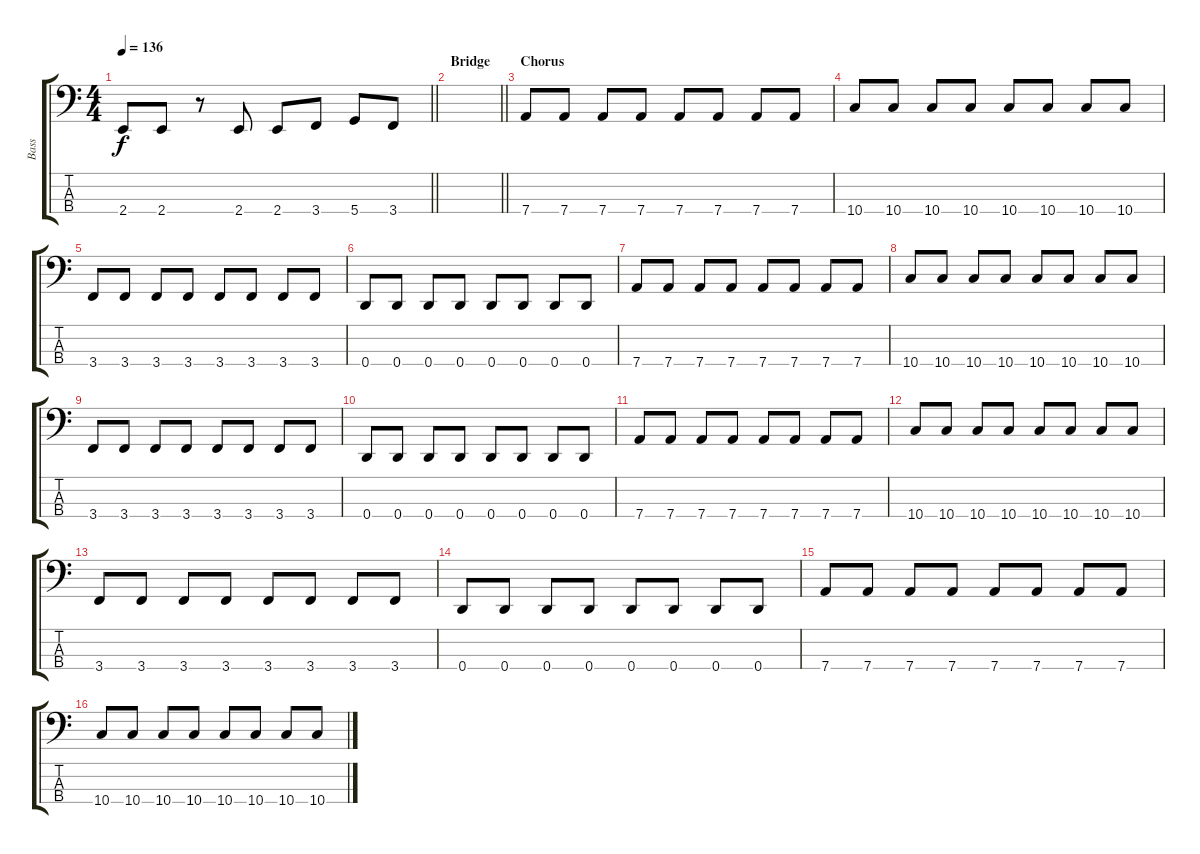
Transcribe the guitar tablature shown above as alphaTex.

\track ("Bass" "Bass") {instrument electricbasspick}
\staff {score tabs}
\tuning (G2 D2 A1 D1) {hide}
\ts (4 4)
\tempo 136
\clef f4
\barLineRight lightlight
\ks c
2.4.8{dy f} 2.4.8 r.8 2.4.8 2.4.8 3.4.8 5.4.8 3.4.8 |
\section ("" "Bridge")
\barLineRight lightlight
|
\section ("" "Chorus")
7.4.8 7.4.8 7.4.8 7.4.8 7.4.8 7.4.8 7.4.8 7.4.8 |
10.4.8 10.4.8 10.4.8 10.4.8 10.4.8 10.4.8 10.4.8 10.4.8 |
3.4.8 3.4.8 3.4.8 3.4.8 3.4.8 3.4.8 3.4.8 3.4.8 |
0.4.8 0.4.8 0.4.8 0.4.8 0.4.8 0.4.8 0.4.8 0.4.8 |
7.4.8 7.4.8 7.4.8 7.4.8 7.4.8 7.4.8 7.4.8 7.4.8 |
10.4.8 10.4.8 10.4.8 10.4.8 10.4.8 10.4.8 10.4.8 10.4.8 |
3.4.8 3.4.8 3.4.8 3.4.8 3.4.8 3.4.8 3.4.8 3.4.8 |
0.4.8 0.4.8 0.4.8 0.4.8 0.4.8 0.4.8 0.4.8 0.4.8 |
7.4.8 7.4.8 7.4.8 7.4.8 7.4.8 7.4.8 7.4.8 7.4.8 |
10.4.8 10.4.8 10.4.8 10.4.8 10.4.8 10.4.8 10.4.8 10.4.8 |
3.4.8 3.4.8 3.4.8 3.4.8 3.4.8 3.4.8 3.4.8 3.4.8 |
0.4.8 0.4.8 0.4.8 0.4.8 0.4.8 0.4.8 0.4.8 0.4.8 |
7.4.8 7.4.8 7.4.8 7.4.8 7.4.8 7.4.8 7.4.8 7.4.8 |
10.4.8 10.4.8 10.4.8 10.4.8 10.4.8 10.4.8 10.4.8 10.4.8
